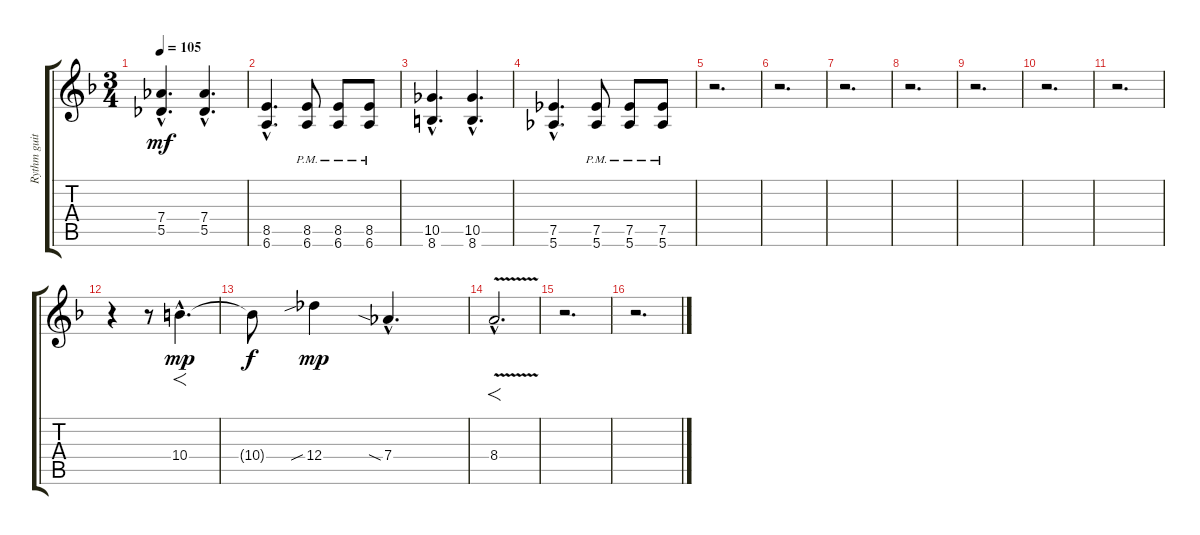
\track ("Rythm guitar" "Rythm guit") {instrument distortionguitar}
\staff {score tabs}
\tuning (Eb4 Bb3 Gb3 Db3 Ab2 Eb2) {hide}
\ts (3 4)
\tempo 105
\clef g2
\ks f
(7.4{hac} 5.5{hac}).4{d dy mf} (7.4{hac} 5.5{hac}).4{d} |
(8.5{hac} 6.6{hac}).4{d} (8.5 6.6{pm}).8 (8.5 6.6{pm}).8 (8.5 6.6{pm}).8 |
(10.5{hac} 8.6{hac}).4{d} (10.5{hac} 8.6{hac}).4{d} |
(7.5{hac} 5.6{hac}).4{d} (7.5{pm} 5.6).8 (7.5{pm} 5.6).8 (7.5{pm} 5.6).8 |
r.2{d} |
r.2{d} |
r.2{d} |
r.2{d} |
r.2{d} |
r.2{d} |
r.2{d} |
r.4 r.8 10.4{hac}.4{f d dy mp} |
10.4{t}.8{dy f} 12.4{sib}.4{dy mp} 7.4{sia hac}.4{d} |
8.4{v hac}.2{f d} |
r.2{d} |
r.2{d}
